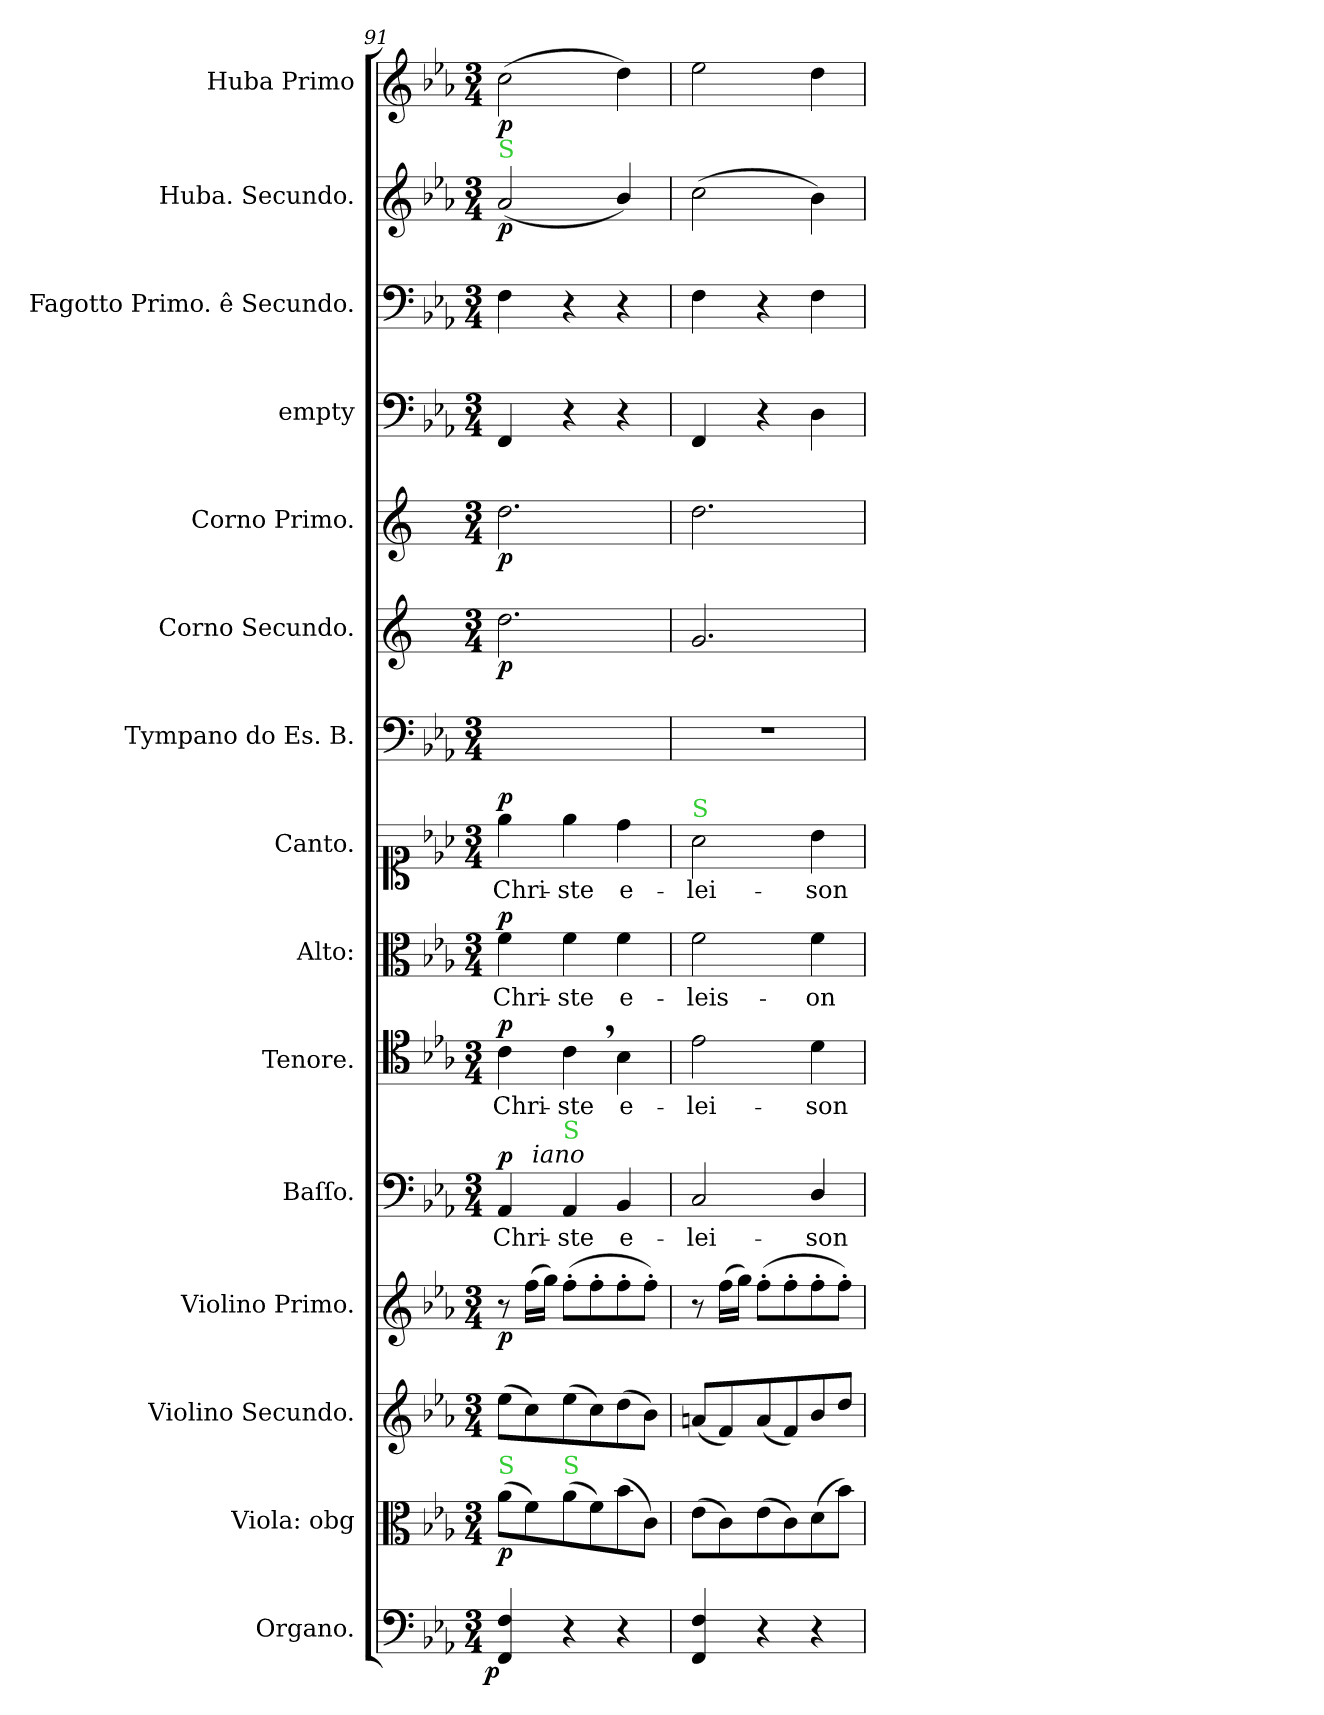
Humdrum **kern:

**kern	**dynam	**kern	**dynam	**kern	**kern	**dynam	**kern	**text	**dynam	**kern	**text	**dynam	**kern	**text	**dynam	**kern	**text	**dynam	**kern	**kern	**dynam	**kern	**dynam	**kern	**kern	**kern	**dynam	**kern	**dynam
*part15	*part15	*part14	*part14	*part13	*part12	*part12	*part11	*part11	*part11	*part10	*part10	*part10	*part9	*part9	*part9	*part8	*part8	*part8	*part7	*part6	*part6	*part5	*part5	*part4	*part3	*part2	*part2	*part1	*part1
*staff15	*staff15	*staff14	*staff14	*staff13	*staff12	*staff12	*staff11	*staff11	*staff11	*staff10	*staff10	*staff10	*staff9	*staff9	*staff9	*staff8	*staff8	*staff8	*staff7	*staff6	*staff6	*staff5	*staff5	*staff4	*staff3	*staff2	*staff2	*staff1	*staff1
*I"Organo.	*	*I"Viola: obg	*	*I"Violino Secundo.	*I"Violino Primo.	*	*I"Baſſo.	*	*	*I"Tenore.	*	*	*I"Alto:	*	*	*I"Canto.	*	*	*I"Tympano do Es. B.	*I"Corno Secundo.	*	*I"Corno Primo.	*	*I"empty	*I"Fagotto Primo. ê Secundo.	*I"Huba. Secundo.	*	*I"Huba Primo	*
*I'org	*	*I'vla	*	*	*I'vl I	*	*I'B	*	*	*I'T	*	*	*I'A	*	*	*I'C	*	*	*	*	*	*I'cor I	*	*	*	*	*	*	*
*clefF4	*	*clefC3	*	*clefG2	*clefG2	*	*clefF4	*	*	*clefC4	*	*	*clefC3	*	*	*clefC1	*	*	*clefF4	*clefG2	*	*clefG2	*	*clefF4	*clefF4	*clefG2	*	*clefG2	*
*	*	*	*	*	*	*	*	*	*	*	*	*	*	*	*	*	*	*	*	*ITrd5c9	*	*ITrd5c9	*	*	*	*	*	*	*
*k[b-e-a-]	*	*k[b-e-a-]	*	*k[b-e-a-]	*k[b-e-a-]	*	*k[b-e-a-]	*	*	*k[b-e-a-]	*	*	*k[b-e-a-]	*	*	*k[b-e-a-]	*	*	*k[b-e-a-]	*k[b-e-a-]	*	*k[b-e-a-]	*	*k[b-e-a-]	*k[b-e-a-]	*k[b-e-a-]	*	*k[b-e-a-]	*
*E-:	*	*E-:	*	*E-:	*E-:	*	*E-:	*	*	*E-:	*	*	*E-:	*	*	*E-:	*	*	*E-:	*E-:	*	*E-:	*	*	*	*E-:	*	*E-:	*
*M3/4	*	*M3/4	*	*M3/4	*M3/4	*	*M3/4	*	*	*M3/4	*	*	*M3/4	*	*	*M3/4	*	*	*M3/4	*M3/4	*	*M3/4	*	*M3/4	*M3/4	*M3/4	*	*M3/4	*
=91	=91	=91	=91	=91	=91	=91	=91	=91	=91	=91	=91	=91	=91	=91	=91	=91	=91	=91	=91	=91	=91	=91	=91	=91	=91	=91	=91	=91	=91
!	!	!	!	!	!	!	!	!	!	!	!	!	!	!	!	!	!	!	!	!	!	!	!	!	!	!LO:TX:a:color=limegreen:t=S	!	!	!
!	!	!LO:TX:a:color=limegreen:t=S	!	!	!	!	!	!	!	!	!	!	!	!	!	!	!	!	!	!	!	!	!	!	!	!	!	!	!
!	!LO:DY:b:rj	!	!	!	!	!	!	!LO:LY:i	!LO:DY:a:t=%s iano	!	!LO:LY:i	!LO:DY:a	!	!LO:LY:i	!LO:DY:b	!	!	!LO:DY:b	!	!	!	!	!	!	!	!	!	!	!
4FF/ 4F/	p	(>8a-\L	p	(>8ee-\L	8r	p	4AA-/	Chri-	p	4c\	Chri-	p	4f\	Chri-	p	4ee-\	Chri-	p	2.ryy	2.f\	p	2.f\	p	4FF/	4F\	(<2a-/	p	(>2cc\	p
.	.	8f\)	.	8cc\)	(>16ff\LL	.	.	.	.	.	.	.	.	.	.	.	.	.	.	.	.	.	.	.	.	.	.	.	.
.	.	.	.	.	16gg\JJ)	.	.	.	.	.	.	.	.	.	.	.	.	.	.	.	.	.	.	.	.	.	.	.	.
!	!	!	!	!	!	!	!LO:TX:a:color=limegreen:t=S	!	!	!	!	!	!	!	!	!	!	!	!	!	!	!	!	!	!	!	!	!	!
!	!	!LO:TX:a:color=limegreen:t=S	!	!	!	!	!	!	!	!	!	!	!	!	!	!	!	!	!	!	!	!	!	!	!	!	!	!	!
!	!	!	!	!	!	!	!	!LO:LY:i	!	!	!LO:LY:i	!	!	!LO:LY:i	!	!	!	!	!	!	!	!	!	!	!	!	!	!	!
4r	.	(>8a-\	.	(>8ee-\	(>8ff'>\L	.	4AA-/	-ste	.	4c,<\	-ste	.	4f\	-ste	.	4ee-\	-ste	.	.	.	.	.	.	4r	4r	.	.	.	.
.	.	8f\)	.	8cc\)	8ff'>\	.	.	.	.	.	.	.	.	.	.	.	.	.	.	.	.	.	.	.	.	.	.	.	.
4r	.	(>8b-\	.	(>8dd\	8ff'>\	.	4BB-/	e-	.	4B-\	e-	.	4f\	e-	.	4dd\	e-	.	.	.	.	.	.	4r	4r	4b-/)	.	4dd\)	.
.	.	8c\J)	.	8b-\J)	8ff'>\J)	.	.	.	.	.	.	.	.	.	.	.	.	.	.	.	.	.	.	.	.	.	.	.	.
=92	=92	=92	=92	=92	=92	=92	=92	=92	=92	=92	=92	=92	=92	=92	=92	=92	=92	=92	=92	=92	=92	=92	=92	=92	=92	=92	=92	=92	=92
!	!	!	!	!	!	!	!	!	!	!	!	!	!	!	!	!LO:TX:a:color=limegreen:t=S	!	!	!	!	!	!	!	!	!	!	!	!	!
4FF/ 4F/	.	(>8e-\L	.	(<8an/L	8r	.	2C/	-lei-	.	2e-\	-lei-	.	2f\	-leis-	.	2a-\	-lei-	.	2.r	2.B-/	.	2.f\	.	4FF/	4F\	(>2cc\	.	2ee-\	.
.	.	8c\)	.	8f/)	(>16ff\LL	.	.	.	.	.	.	.	.	.	.	.	.	.	.	.	.	.	.	.	.	.	.	.	.
.	.	.	.	.	16gg\JJ)	.	.	.	.	.	.	.	.	.	.	.	.	.	.	.	.	.	.	.	.	.	.	.	.
4r	.	(>8e-\	.	(<8a/	(>8ff'>\L	.	.	.	.	.	.	.	.	.	.	.	.	.	.	.	.	.	.	4r	4r	.	.	.	.
.	.	8c\)	.	8f/)	8ff'>\	.	.	.	.	.	.	.	.	.	.	.	.	.	.	.	.	.	.	.	.	.	.	.	.
4r	.	(>8d\	.	8b-/	8ff'>\	.	4D/	-son	.	4d\	-son	.	4f\	-on	.	4b-\	-son	.	.	.	.	.	.	4D\	4F\	4b-\)	.	4dd\	.
.	.	8b-\J)	.	8dd/J	8ff'>\J)	.	.	.	.	.	.	.	.	.	.	.	.	.	.	.	.	.	.	.	.	.	.	.	.
=	=	=	=	=	=	=	=	=	=	=	=	=	=	=	=	=	=	=	=	=	=	=	=	=	=	=	=	=	=
*-	*-	*-	*-	*-	*-	*-	*-	*-	*-	*-	*-	*-	*-	*-	*-	*-	*-	*-	*-	*-	*-	*-	*-	*-	*-	*-	*-	*-	*-
